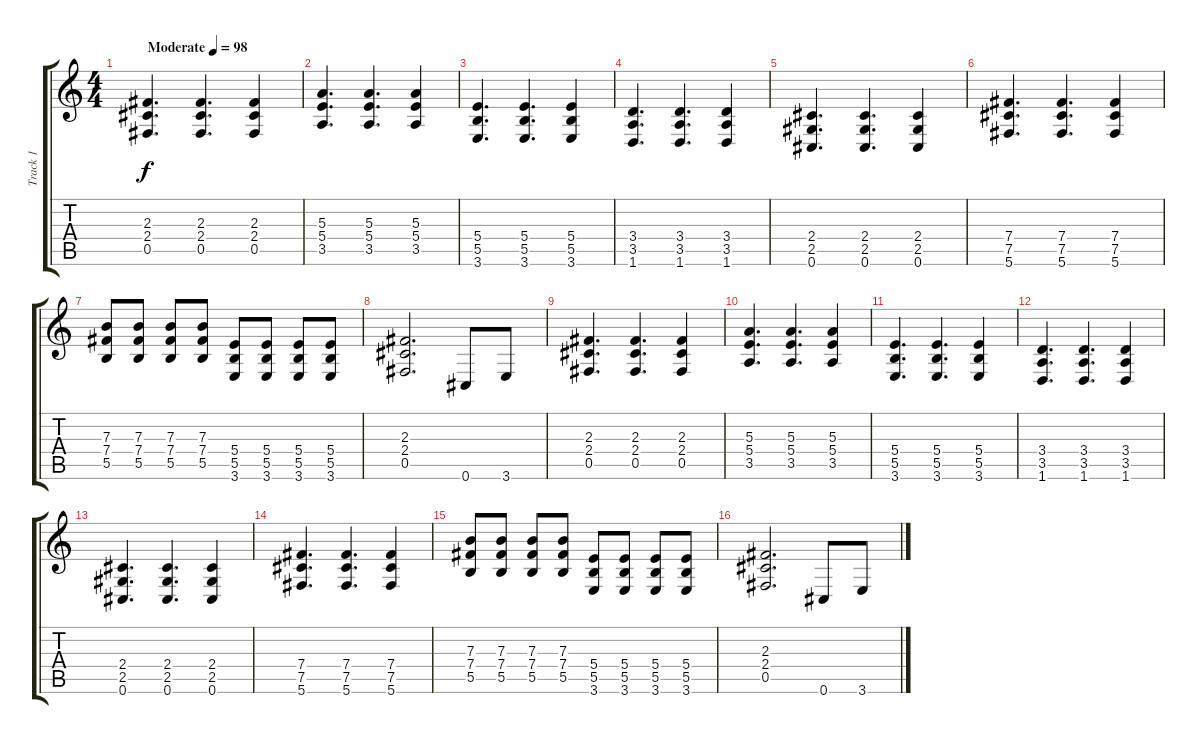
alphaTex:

\track ("Track 1" "Track 1") {instrument distortionguitar}
\staff {score tabs}
\tuning (Db4 Ab3 E3 B2 Gb2 Db2) {hide}
\ts (4 4)
\tempo (98 "Moderate")
\clef g2
\ks c
(2.3 2.4 0.5).4{d dy f instrument distortionguitar} (2.3 2.4 0.5).4{d} (2.3 2.4 0.5).4 |
(5.3 5.4 3.5).4{d} (5.3 5.4 3.5).4{d} (5.3 5.4 3.5).4 |
(5.4 5.5 3.6).4{d} (5.4 5.5 3.6).4{d} (5.4 5.5 3.6).4 |
(3.4 3.5 1.6).4{d} (3.4 3.5 1.6).4{d} (3.4 3.5 1.6).4 |
(2.4 2.5 0.6).4{d} (2.4 2.5 0.6).4{d} (2.4 2.5 0.6).4 |
(7.4 7.5 5.6).4{d} (7.4 7.5 5.6).4{d} (7.4 7.5 5.6).4 |
(7.3 7.4 5.5).8 (7.3 7.4 5.5).8 (7.3 7.4 5.5).8 (7.3 7.4 5.5).8 (5.4 5.5 3.6).8 (5.4 5.5 3.6).8 (5.4 5.5 3.6).8 (5.4 5.5 3.6).8 |
(2.3 2.4 0.5).2{d} 0.6.8 3.6.8 |
(2.3 2.4 0.5).4{d} (2.3 2.4 0.5).4{d} (2.3 2.4 0.5).4 |
(5.3 5.4 3.5).4{d} (5.3 5.4 3.5).4{d} (5.3 5.4 3.5).4 |
(5.4 5.5 3.6).4{d} (5.4 5.5 3.6).4{d} (5.4 5.5 3.6).4 |
(3.4 3.5 1.6).4{d} (3.4 3.5 1.6).4{d} (3.4 3.5 1.6).4 |
(2.4 2.5 0.6).4{d} (2.4 2.5 0.6).4{d} (2.4 2.5 0.6).4 |
(7.4 7.5 5.6).4{d} (7.4 7.5 5.6).4{d} (7.4 7.5 5.6).4 |
(7.3 7.4 5.5).8 (7.3 7.4 5.5).8 (7.3 7.4 5.5).8 (7.3 7.4 5.5).8 (5.4 5.5 3.6).8 (5.4 5.5 3.6).8 (5.4 5.5 3.6).8 (5.4 5.5 3.6).8 |
(2.3 2.4 0.5).2{d} 0.6.8 3.6.8
